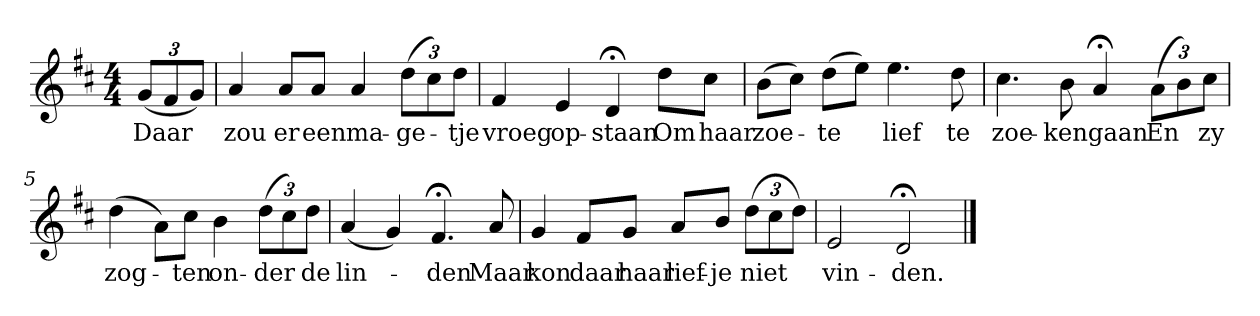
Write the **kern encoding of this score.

**kern	**text
*part1	*part1
*staff1	*staff1
*k[f#c#]	*
*D:	*
*M4/4	*
*MM120	*
=	=
(12gL	Daar
12f#	.
12gJ)	.
=1	=1
4a	zou
8aL	er
8aJ	een
4a	ma-
(12ddL	-ge-
12cc#)	.
12ddJ	-tje
=2	=2
4f#	vroeg
4e	op-
4d;<	-staan
8ddL	Om
8cc#J	haar
=3	=3
(8bL	zoe-
8cc#J)	.
(8ddL	-te
8eeJ)	.
4.ee	lief
8dd	te
=4	=4
4.cc#	zoe-
8b	-ken
4a;<	gaan
(12aL	En
12b)	.
12cc#J	zy
=5	=5
(4dd	zog-
8aL)	.
8cc#J	-ten
4b	on-
(12ddL	-der
12cc#)	.
12ddJ	de
=6	=6
(4a	lin-
4g)	.
4.f#;<	-den
8a	Maar
=7	=7
4g	kon
8f#L	daar
8gJ	haar
8aL	lief-
8bJ	-je
(12ddL	niet
12cc#	.
12ddJ)	.
=8	=8
2e	vin-
2d;<	-den.
==	==
*-	*-
